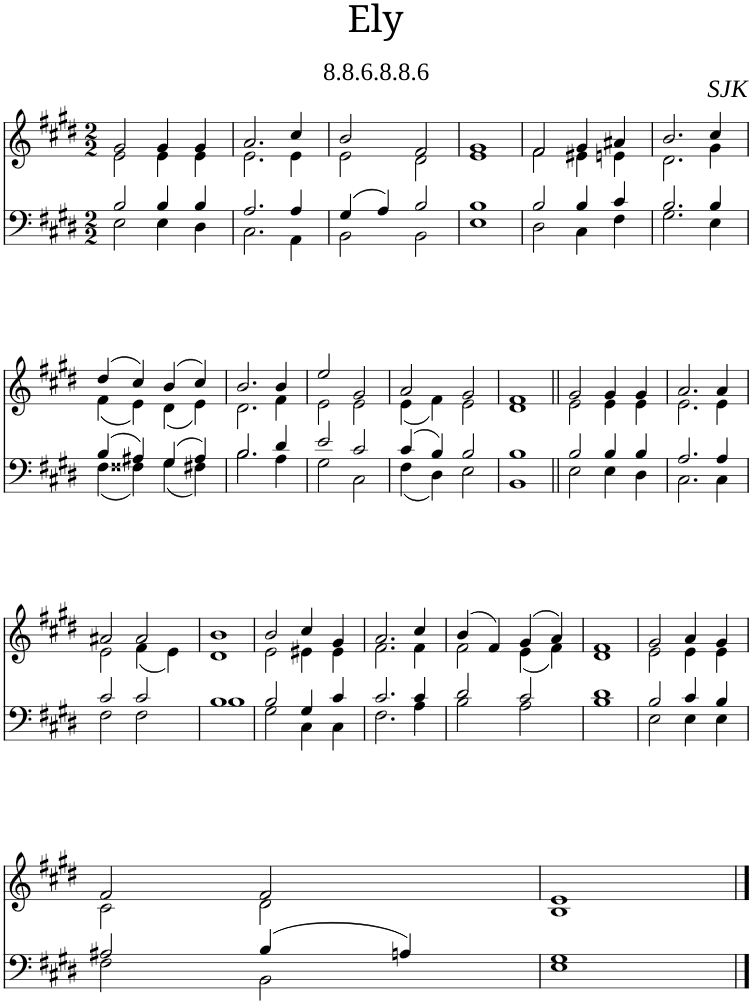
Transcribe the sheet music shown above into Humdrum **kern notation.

**kern	**kern
*part1	*part1
*staff2	*staff1
*I"Piano	*
*I'Pno	*
*clefF4	*clefG2
*k[f#c#g#d#]	*k[f#c#g#d#]
*M2/2	*M2/2
=1	=1
*^	*^
2B/	2E\	2g#/	2e\
4B/	4E\	4g#/	4e\
4B/	4D#\	4g#/	4e\
=2	=2	=2	=2
2.A/	2.C#\	2.a/	2.e\
4A/	4AA\	4cc#/	4e\
=3	=3	=3	=3
4G#/	2BB\	2b/	2e\
4A/	.	.	.
2B/	2BB\	2f#/	2d#\
=4	=4	=4	=4
1B	1E	1g#	1e
=5	=5	=5	=5
2B/	2D#\	2f#/	2f#\
4B/	4C#\	4g#/	4e#X\
4c#/	4F#\	4a#X/	4en\
=6	=6	=6	=6
2.B/	2.G#\	2.b/	2.d#\
4B/	4E\	4cc#/	4g#\
!!LO:LB:g=z	!!
=7	=7	=7	=7
4B/	4F#\	(4dd#/	(4f#\
4A#X/	4F##X\	4cc#/)	4e\)
4G#/	4G#\	(4b/	(4d#\
4A#/	4F#X\	4cc#/)	4e\)
=8	=8	=8	=8
2.B/	2.B\	2.b/	2.d#\
4d#/	4A\	4b/	4f#\
=9	=9	=9	=9
2e/	2G#\	2ee/	2e\
2c#/	2C#\	2g#/	2e\
=10	=10	=10	=10
4c#/	4F#\	2a/	(4e\
4B/	4D#\	.	4f#\)
2B/	2E\	2g#/	2e\
=11	=11	=11	=11
1B	1BB	1f#	1d#
=12||	=12||	=12||	=12||
2B/	2E\	2g#/	2e\
4B/	4E\	4g#/	4e\
4B/	4D#\	4g#/	4e\
=13	=13	=13	=13
2.A/	2.C#\	2.a/	2.e\
4A/	4C#\	4a/	4e\
!!LO:LB:g=z	!!
=14	=14	=14	=14
2c#/	2F#\	2a#X/	2e\
2c#/	2F#\	2a#/	(4f#\
.	.	.	4e\)
=15	=15	=15	=15
1B	1B	1b	1d#
=16	=16	=16	=16
2B/	2G#\	2b/	2e\
4G#/	4C#\	4cc#/	4e#X\
4c#/	4C#\	4g#/	4e#\
=17	=17	=17	=17
2.c#/	2.F#\	2.a/	2.f#\
4c#/	4A\	4cc#/	4f#\
=18	=18	=18	=18
2d#/	2B\	(4b/	2f#\
.	.	4f#/)	.
2c#/	2A\	(4g#/	(4e\
.	.	4a/)	4f#\)
=19	=19	=19	=19
1d#	1B	1f#	1d#
=20	=20	=20	=20
2B/	2E\	2g#/	2e\
4c#/	4E\	4a/	4e\
4B/	4E\	4g#/	4e\
!!LO:LB:g=z	!!
=21	=21	=21	=21
2A#X/	2F#\	2f#/	2c#\
4B/	2BB\	2f#/	2d#\
4An/	.	.	.
=22	=22	=22	=22
1G#	1E	1e	1B
*v	*v	*	*
*	*v	*v
==	==
*-	*-
